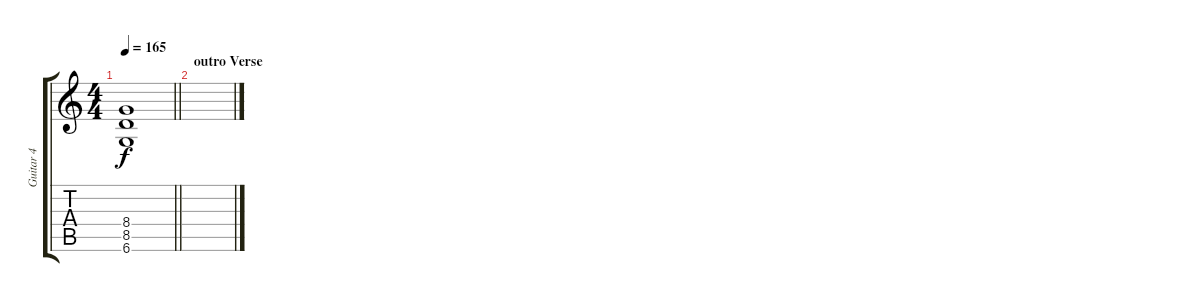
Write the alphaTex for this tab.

\track ("Guitar 4" "Guitar 4") {instrument electricguitarclean}
\staff {score tabs}
\tuning (Db4 Ab3 E3 B2 Gb2 Db2) {hide}
\ts (4 4)
\tempo 165
\clef g2
\barLineRight lightlight
\ks c
(8.4{t} 8.5{t} 6.6{t}).1{dy f} |
\section ("" "outro Verse")
